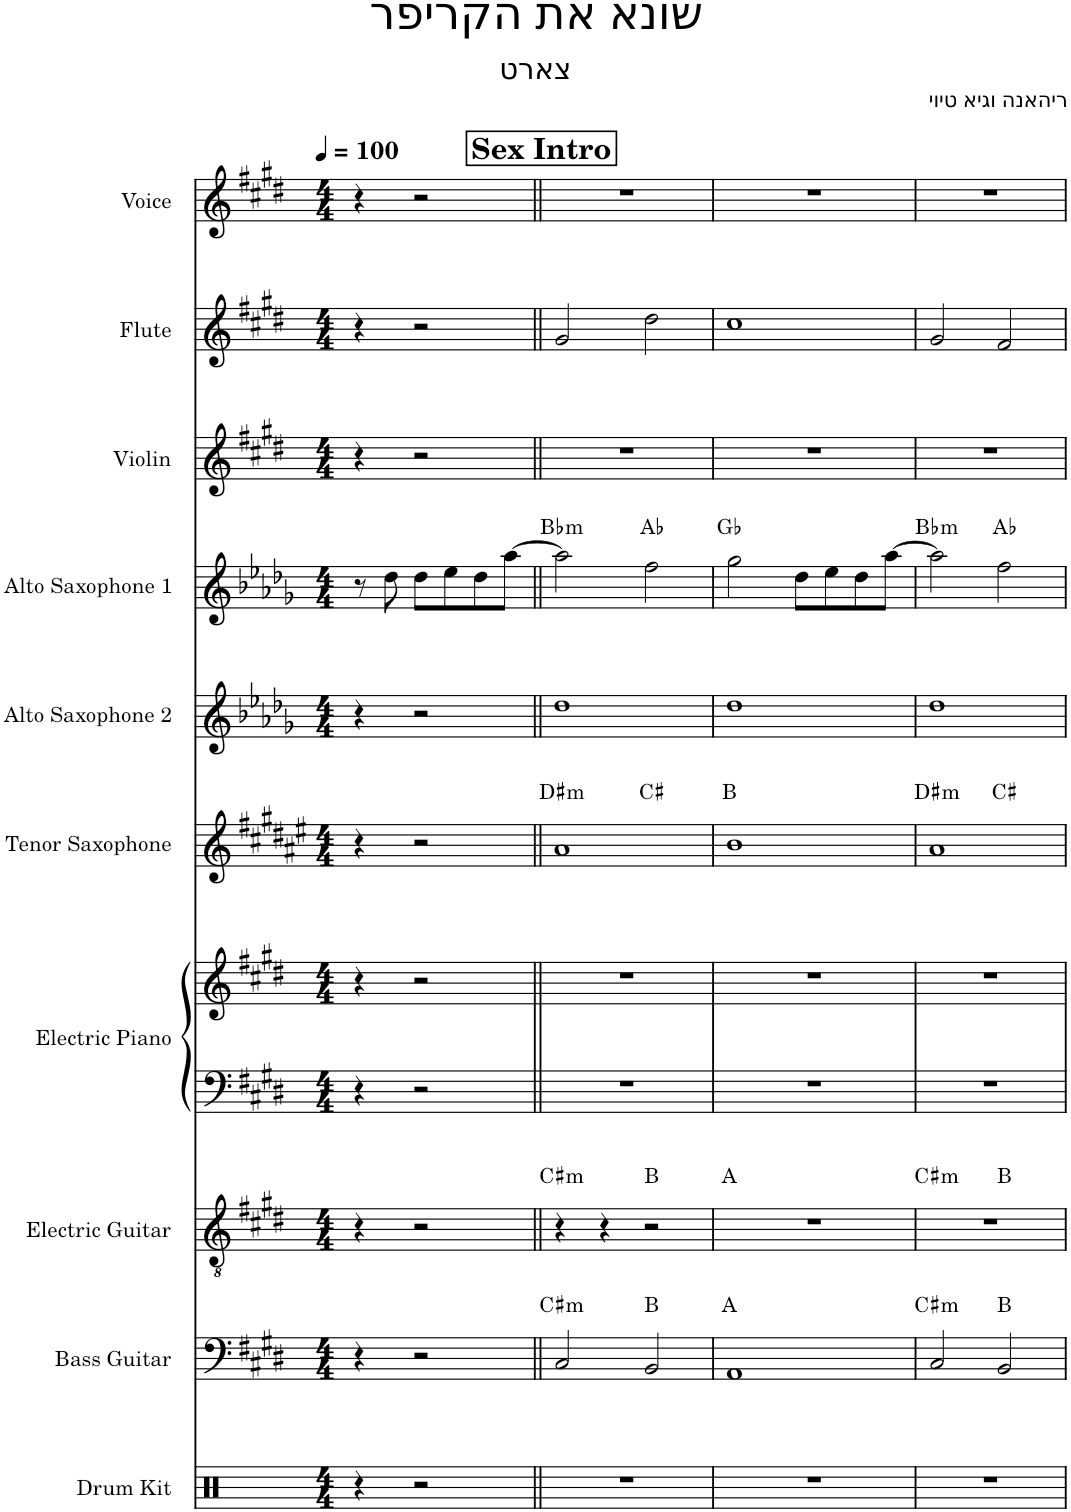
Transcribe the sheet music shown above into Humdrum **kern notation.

**kern	**kern	**harte	**kern	**harte	**kern	**kern	**kern	**harte	**kern	**kern	**harte	**kern	**kern	**kern
*part10	*part9	*part9	*part8	*part8	*part7	*part7	*part6	*part6	*part5	*part4	*part4	*part3	*part2	*part1
*staff11	*staff10	*	*staff9	*	*staff8	*staff7	*staff6	*	*staff5	*staff4	*	*staff3	*staff2	*staff1
*I"Drum Kit	*I"Bass Guitar	*	*I"Electric Guitar	*	*I"Electric Piano	*	*I"Tenor Saxophone	*	*I"Alto Saxophone 2	*I"Alto Saxophone 1	*	*I"Violin	*I"Flute	*I"Voice
*I'D. Kit	*I'B. Guit.	*	*I'El. Guit.	*	*I'El. Pno.	*	*I'T. Sax.	*	*I'A. Sax. 2	*I'A. Sax. 1	*	*I'Vln.	*I'Fl'	*I'Vo.
*clefX	*clefF4	*	*clefGv2	*	*clefF4	*clefG2	*clefG2	*	*clefG2	*clefG2	*	*clefG2	*clefG2	*clefG2
*	*Trd7c12	*	*	*	*	*	*Trd8c14	*	*Trd5c9	*Trd5c9	*	*	*	*
*k[]	*k[f#c#g#d#]	*	*k[f#c#g#d#]	*	*k[f#c#g#d#]	*k[f#c#g#d#]	*k[f#c#g#d#a#e#]	*	*k[b-e-a-d-g-]	*k[b-e-a-d-g-]	*	*k[f#c#g#d#]	*k[f#c#g#d#]	*k[f#c#g#d#]
*M4/4	*M4/4	*	*M4/4	*	*M4/4	*M4/4	*M4/4	*	*M4/4	*M4/4	*	*M4/4	*M4/4	*M4/4
*MM100	*MM100	*	*MM100	*	*MM100	*MM100	*MM100	*	*MM100	*MM100	*	*MM100	*MM100	*MM100
=1	=1	=1	=1	=1	=1	=1	=1	=1	=1	=1	=1	=1	=1	=1
4r	4r	.	4r	.	4r	4r	4r	.	4r	8r	.	4r	4r	4r
.	.	.	.	.	.	.	.	.	.	8dd-\	.	.	.	.
2r	2r	.	2r	.	2r	2r	2r	.	2r	8dd-\L	.	2r	2r	2r
.	.	.	.	.	.	.	.	.	.	8ee-\	.	.	.	.
.	.	.	.	.	.	.	.	.	.	8dd-\	.	.	.	.
.	.	.	.	.	.	.	.	.	.	[8aa-\J	.	.	.	.
!!LO:REH:place=s1:a:B:cj:fs=14:t=Sex Intro
=2||	=2||	=2||	=2||	=2||	=2||	=2||	=2||	=2||	=2||	=2||	=2||	=2||	=2||	=2||
!	!	!LO:H:kt=m	!	!LO:H:kt=m	!	!	!	!LO:H:kt=m	!	!	!LO:H:kt=m	!	!	!
*	*	*	*	*	*	*	*^	*	*	*	*	*	*	*
1r	2C#/	C#:min	4r	C#:min	1r	1r	1a#	2ryy	D#:min	1dd-	2aa-\]	Bb:min	1r	2g#/	1r
.	.	.	4r	.	.	.	.	.	.	.	.	.	.	.	.
.	2BB/	B:maj	2r	B:maj	.	.	.	2ryy	C#:maj	.	2ff\	Ab:maj	.	2dd#\	.
*	*	*	*	*	*	*	*v	*v	*	*	*	*	*	*	*
=3	=3	=3	=3	=3	=3	=3	=3	=3	=3	=3	=3	=3	=3	=3
1r	1AA	A:maj	1r	A:maj	1r	1r	1b	B:maj	1dd-	2gg-\	Gb:maj	1r	1cc#	1r
.	.	.	.	.	.	.	.	.	.	8dd-\L	.	.	.	.
.	.	.	.	.	.	.	.	.	.	8ee-\	.	.	.	.
.	.	.	.	.	.	.	.	.	.	8dd-\	.	.	.	.
.	.	.	.	.	.	.	.	.	.	[8aa-\J	.	.	.	.
=4	=4	=4	=4	=4	=4	=4	=4	=4	=4	=4	=4	=4	=4	=4
!	!	!LO:H:kt=m	!	!LO:H:kt=m	!	!	!	!LO:H:kt=m	!	!	!LO:H:kt=m	!	!	!
*	*	*	*^	*	*	*	*^	*	*	*	*	*	*	*
1r	2C#/	C#:min	1r	2ryy	C#:min	1r	1r	1a#	2ryy	D#:min	1dd-	2aa-\]	Bb:min	1r	2g#/	1r
.	2BB/	B:maj	.	2ryy	B:maj	.	.	.	2ryy	C#:maj	.	2ff\	Ab:maj	.	2f#/	.
*	*	*	*v	*v	*	*	*	*v	*v	*	*	*	*	*	*	*
=	=	=	=	=	=	=	=	=	=	=	=	=	=	=
*-	*-	*-	*-	*-	*-	*-	*-	*-	*-	*-	*-	*-	*-	*-
